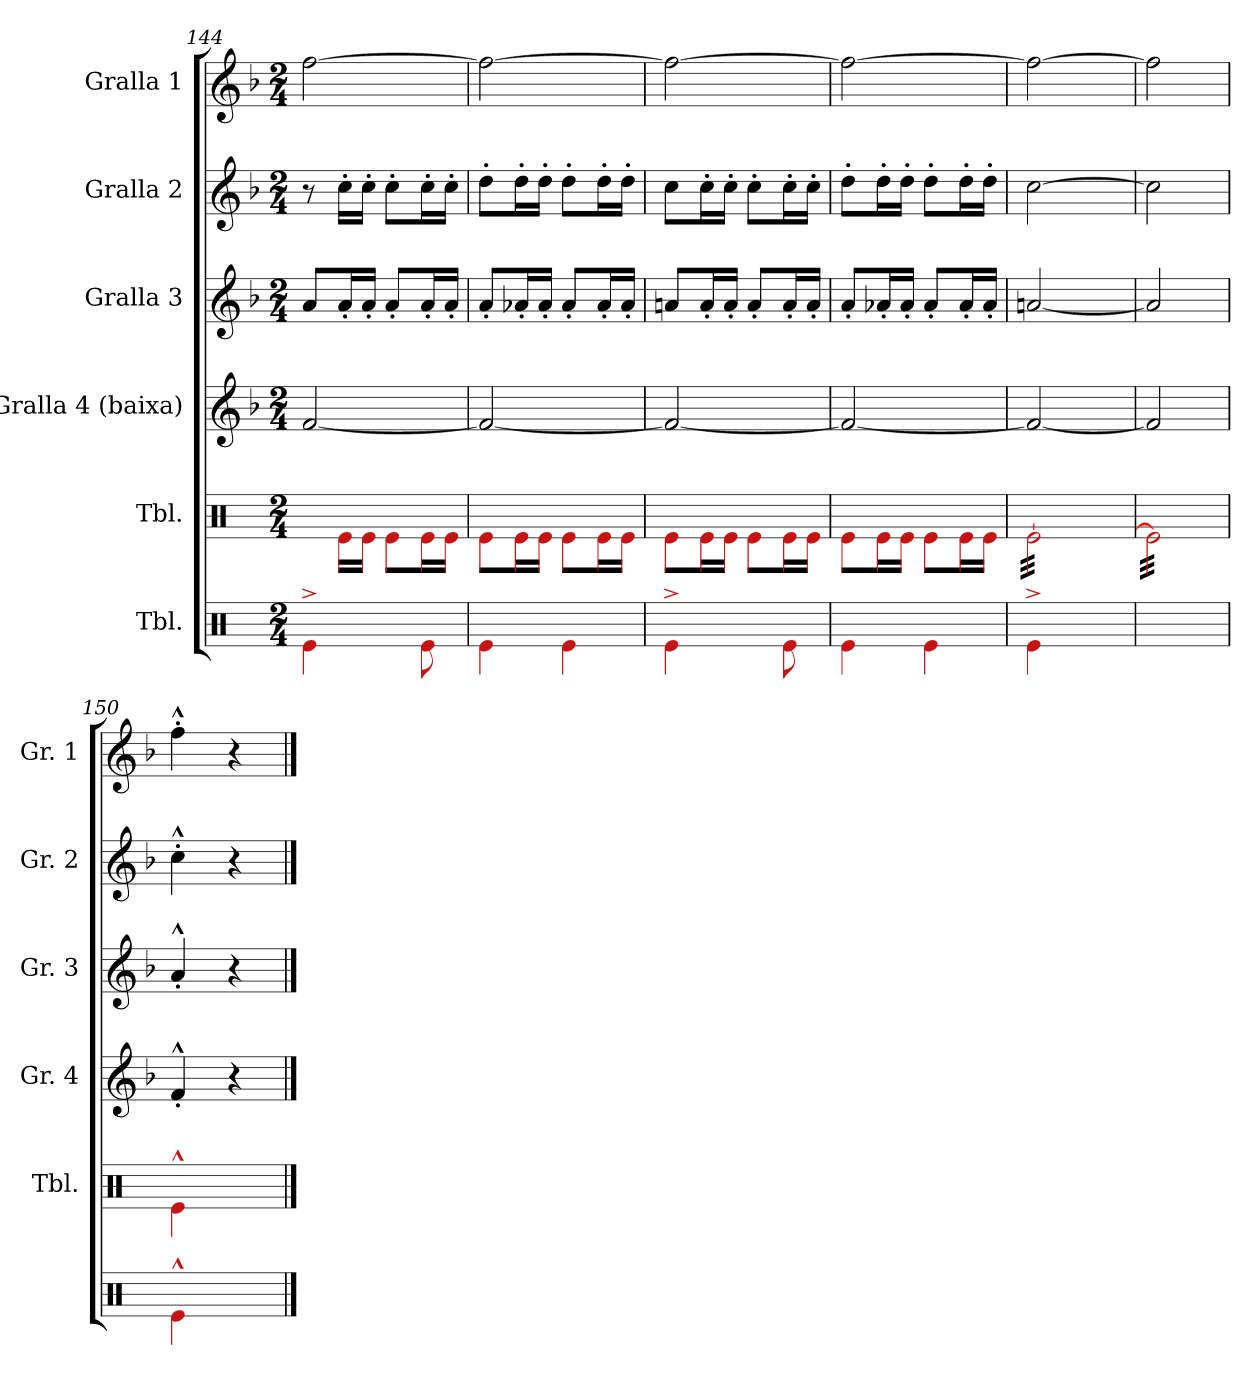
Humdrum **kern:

**kern	**kern	**kern	**kern	**kern	**kern
*part6	*part5	*part4	*part3	*part2	*part1
*staff6	*staff5	*staff4	*staff3	*staff2	*staff1
*I"Tbl.	*I"Tbl.	*I"Gralla 4 (baixa)	*I"Gralla 3	*I"Gralla 2	*I"Gralla 1
*	*I'Tbl.	*I'Gr. 4	*I'Gr. 3	*I'Gr. 2	*I'Gr. 1
!!LO:LB:g=z
*clefX	*clefX	*clefG2	*clefG2	*clefG2	*clefG2
*k[]	*k[]	*k[b-]	*k[b-]	*k[b-]	*k[b-]
*	*	*F:	*F:	*F:	*F:
*M2/4	*M2/4	*M2/4	*M2/4	*M2/4	*M2/4
=144	=144	=144	=144	=144	=144
4e^\	8ryy	[2f/	8a/L	8r	[2ff\
.	16e\LL	.	16a'/L	16cc'\LL	.
.	16e\JJ	.	16a'/JJ	16cc'\JJ	.
8ryy	8e\L	.	8a'/L	8cc'\L	.
8e\	16e\L	.	16a'/L	16cc'\L	.
.	16e\JJ	.	16a'/JJ	16cc'\JJ	.
=145	=145	=145	=145	=145	=145
4e\	8e\L	2f/_	8a'/L	8dd'\L	2ff\_
.	16e\L	.	16a-X'/L	16dd'\L	.
.	16e\JJ	.	16a-'/JJ	16dd'\JJ	.
4e\	8e\L	.	8a-'/L	8dd'\L	.
.	16e\L	.	16a-'/L	16dd'\L	.
.	16e\JJ	.	16a-'/JJ	16dd'\JJ	.
=146	=146	=146	=146	=146	=146
4e^\	8e\L	2f/_	8an/L	8cc\L	2ff\_
.	16e\L	.	16a'/L	16cc'\L	.
.	16e\JJ	.	16a'/JJ	16cc'\JJ	.
8ryy	8e\L	.	8a'/L	8cc'\L	.
8e\	16e\L	.	16a'/L	16cc'\L	.
.	16e\JJ	.	16a'/JJ	16cc'\JJ	.
=147	=147	=147	=147	=147	=147
4e\	8e\L	2f/_	8a'/L	8dd'\L	2ff\_
.	16e\L	.	16a-X'/L	16dd'\L	.
.	16e\JJ	.	16a-'/JJ	16dd'\JJ	.
4e\	8e\L	.	8a-'/L	8dd'\L	.
.	16e\L	.	16a-'/L	16dd'\L	.
.	16e\JJ	.	16a-'/JJ	16dd'\JJ	.
=148	=148	=148	=148	=148	=148
*	*tremolo	*	*	*	*
4e^\	[32e\LLL	2f/_	[2an/	[2cc\	2ff\_
.	32e\	.	.	.	.
.	32e\	.	.	.	.
.	32e\	.	.	.	.
.	32e\	.	.	.	.
.	32e\	.	.	.	.
.	32e\	.	.	.	.
.	32e\	.	.	.	.
4ryy	32e\	.	.	.	.
.	32e\	.	.	.	.
.	32e\	.	.	.	.
.	32e\	.	.	.	.
.	32e\	.	.	.	.
.	32e\	.	.	.	.
.	32e\	.	.	.	.
.	32e\JJJ	.	.	.	.
=149	=149	=149	=149	=149	=149
2ryy	32e\]LLL	2f/]	2a/]	2cc\]	2ff\]
.	32e\	.	.	.	.
.	32e\	.	.	.	.
.	32e\	.	.	.	.
.	32e\	.	.	.	.
.	32e\	.	.	.	.
.	32e\	.	.	.	.
.	32e\	.	.	.	.
.	32e\	.	.	.	.
.	32e\	.	.	.	.
.	32e\	.	.	.	.
.	32e\	.	.	.	.
.	32e\	.	.	.	.
.	32e\	.	.	.	.
.	32e\	.	.	.	.
.	32e\JJJ	.	.	.	.
*	*Xtremolo	*	*	*	*
=150	=150	=150	=150	=150	=150
4e^^\	4e^^\	4f'^^/	4a'^^/	4cc'^^\	4ff'^^\
4ryy	4ryy	4r	4r	4r	4r
==	==	==	==	==	==
*-	*-	*-	*-	*-	*-
